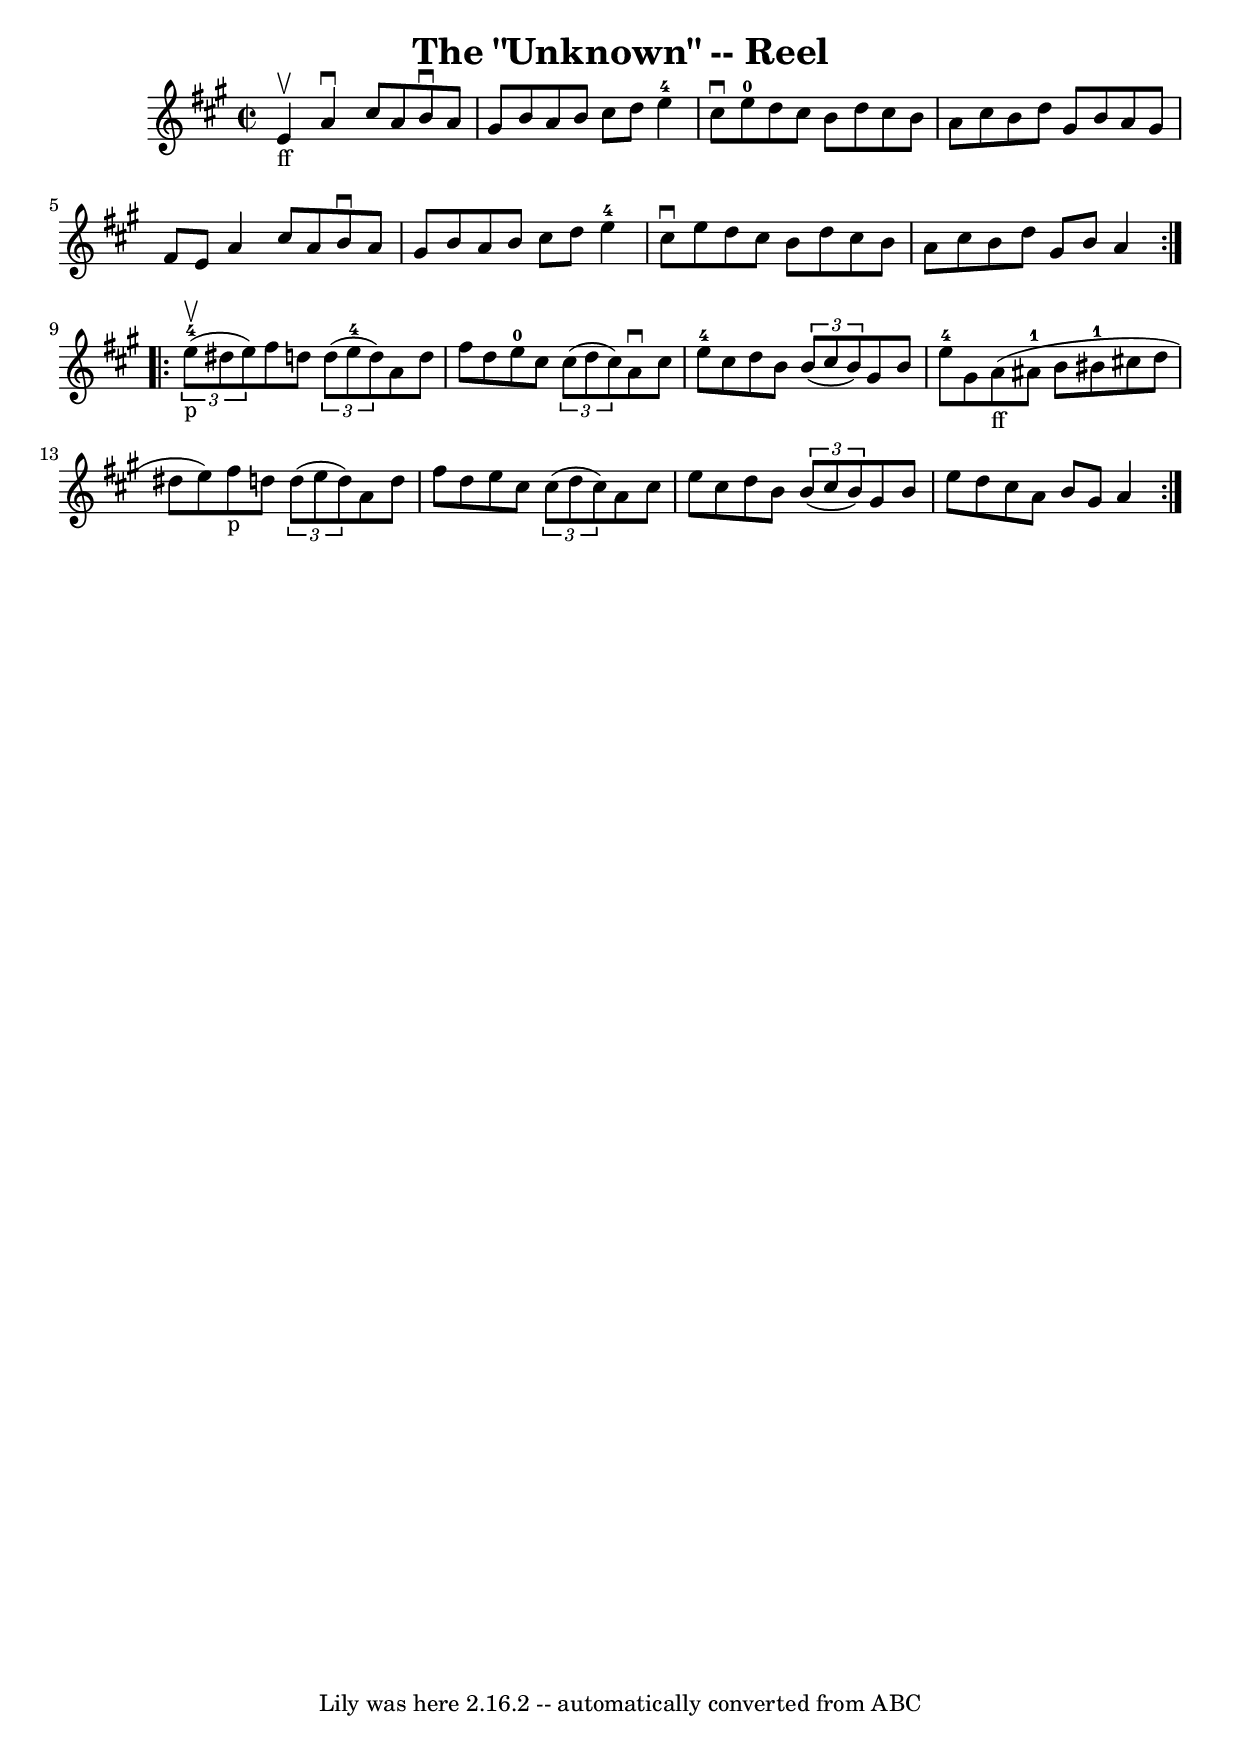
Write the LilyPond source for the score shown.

\version "2.16.2"
\include "Mammoth.ily"
\header {
  %% book = "Ryan's Mammoth Collection"
  crossRefNumber = "1"
  footnotes = "\\\\316"
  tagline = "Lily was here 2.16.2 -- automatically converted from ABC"
  title = "The \"Unknown\" -- Reel"

}
voicedefault =  {



  \repeat volta 2 {

    \override Staff.TimeSignature #'style = #'C
    \time 2/2 
    \key a \major
    e'4_"ff"^\upbow |
    a'4^\downbow   
    cis''8 a'8 b'8^\downbow a'8 gis'8 b'8    |
    a'8 b'8   
    cis''8 d''8 e''4-4 cis''8^\downbow e''8-0   |
    d''8 
    cis''8 b'8 d''8 cis''8 b'8 a'8 cis''8    |
    b'8    
    d''8 gis'8 b'8 a'8 gis'8 fis'8 e'8    |
    a'4    
    cis''8 a'8 b'8^\downbow a'8 gis'8 b'8    |
    a'8 b'8   
    cis''8 d''8 e''4-4 cis''8^\downbow e''8    |
    d''8    
    cis''8 b'8 d''8 cis''8 b'8 a'8 cis''8    |
    b'8    
    d''8 gis'8 b'8 a'4    
  }     
  \repeat volta 2 {
    \times 2/3 { e''8 
		-4_"p"^\upbow(dis''8 e''8) 
	       } |
    fis''8 d''!8    
    \times 2/3 { d''8 (e''8-4 d''8) 
	       } a'8 d''8 fis''8 d''8   |
    e''8-0 cis''8    \times 2/3 { cis''8 (d''8 cis''8  
				) 
				} a'8^\downbow cis''8 e''8-4 cis''8    |
    d''8 b'8   
    \times 2/3 { b'8 (cis''8 b'8) 
	       } gis'8 b'8 e''8-4 gis'8  |
    a'8_"ff"(ais'8-1 b'8 bis'8-1 cis''!8    
    d''8 dis''8 e''8)   |
    fis''8_"p" d''!8    \times 2/3 { 
      d''8 (e''8 d''8) 
    } a'8 d''8 fis''8 d''8    |
    
    e''8 cis''8    \times 2/3 { cis''8 (d''8 cis''8) 
			      } a'8    
    cis''8 e''8 cis''8    |
    d''8 b'8    \times 2/3 { b'8 (
			     cis''8 b'8) 
			   } gis'8 b'8 e''8 d''8    |
    cis''8 a'8  
    b'8 gis'8 a'4    
  }   

}

\score{
  <<

    \context Staff="default"
    {
      \voicedefault 
      
    }

  >>
  \layout {
    
  }
  \midi {
  }

}
